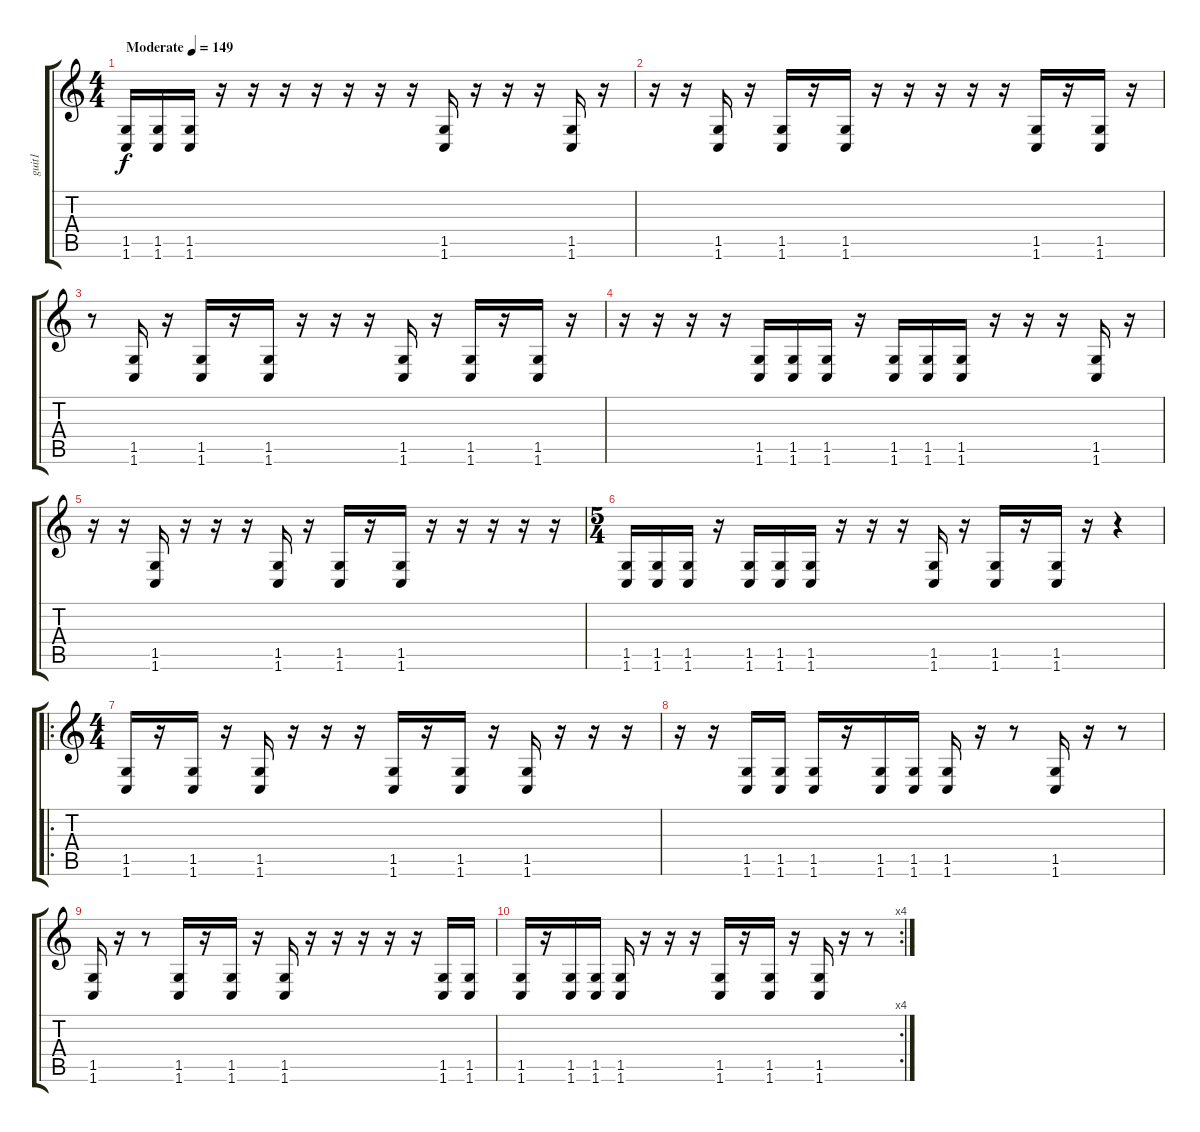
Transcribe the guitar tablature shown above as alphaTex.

\track ("guit1" "guit1") {instrument distortionguitar}
\staff {score tabs}
\tuning (Db4 Ab3 E3 B2 Gb2 B1) {hide}
\ts (4 4)
\tempo (149 "Moderate")
\clef g2
\ks c
(1.5 1.6).16{dy f instrument distortionguitar} (1.5 1.6).16 (1.5 1.6).16 r.16 r.16 r.16 r.16 r.16 r.16 r.16 (1.5 1.6).16 r.16 r.16 r.16 (1.5 1.6).16 r.16 |
r.16 r.16 (1.5 1.6).16 r.16 (1.5 1.6).16 r.16 (1.5 1.6).16 r.16 r.16 r.16 r.16 r.16 (1.5 1.6).16 r.16 (1.5 1.6).16 r.16 |
r.8 (1.5 1.6).16 r.16 (1.5 1.6).16 r.16 (1.5 1.6).16 r.16 r.16 r.16 (1.5 1.6).16 r.16 (1.5 1.6).16 r.16 (1.5 1.6).16 r.16 |
r.16 r.16 r.16 r.16 (1.5 1.6).16 (1.5 1.6).16 (1.5 1.6).16 r.16 (1.5 1.6).16 (1.5 1.6).16 (1.5 1.6).16 r.16 r.16 r.16 (1.5 1.6).16 r.16 |
r.16 r.16 (1.5 1.6).16 r.16 r.16 r.16 (1.5 1.6).16 r.16 (1.5 1.6).16 r.16 (1.5 1.6).16 r.16 r.16 r.16 r.16 r.16 |
\ts (5 4)
(1.5 1.6).16 (1.5 1.6).16 (1.5 1.6).16 r.16 (1.5 1.6).16 (1.5 1.6).16 (1.5 1.6).16 r.16 r.16 r.16 (1.5 1.6).16 r.16 (1.5 1.6).16 r.16 (1.5 1.6).16 r.16 r.4 |
\ro
\ts (4 4)
(1.5 1.6).16 r.16 (1.5 1.6).16 r.16 (1.5 1.6).16 r.16 r.16 r.16 (1.5 1.6).16 r.16 (1.5 1.6).16 r.16 (1.5 1.6).16 r.16 r.16 r.16 |
r.16 r.16 (1.5 1.6).16 (1.5 1.6).16 (1.5 1.6).16 r.16 (1.5 1.6).16 (1.5 1.6).16 (1.5 1.6).16 r.16 r.8 (1.5 1.6).16 r.16 r.8 |
(1.5 1.6).16 r.16 r.8 (1.5 1.6).16 r.16 (1.5 1.6).16 r.16 (1.5 1.6).16 r.16 r.16 r.16 r.16 r.16 (1.5 1.6).16 (1.5 1.6).16 |
\rc 4
(1.5 1.6).16 r.16 (1.5 1.6).16 (1.5 1.6).16 (1.5 1.6).16 r.16 r.16 r.16 (1.5 1.6).16 r.16 (1.5 1.6).16 r.16 (1.5 1.6).16 r.16 r.8
